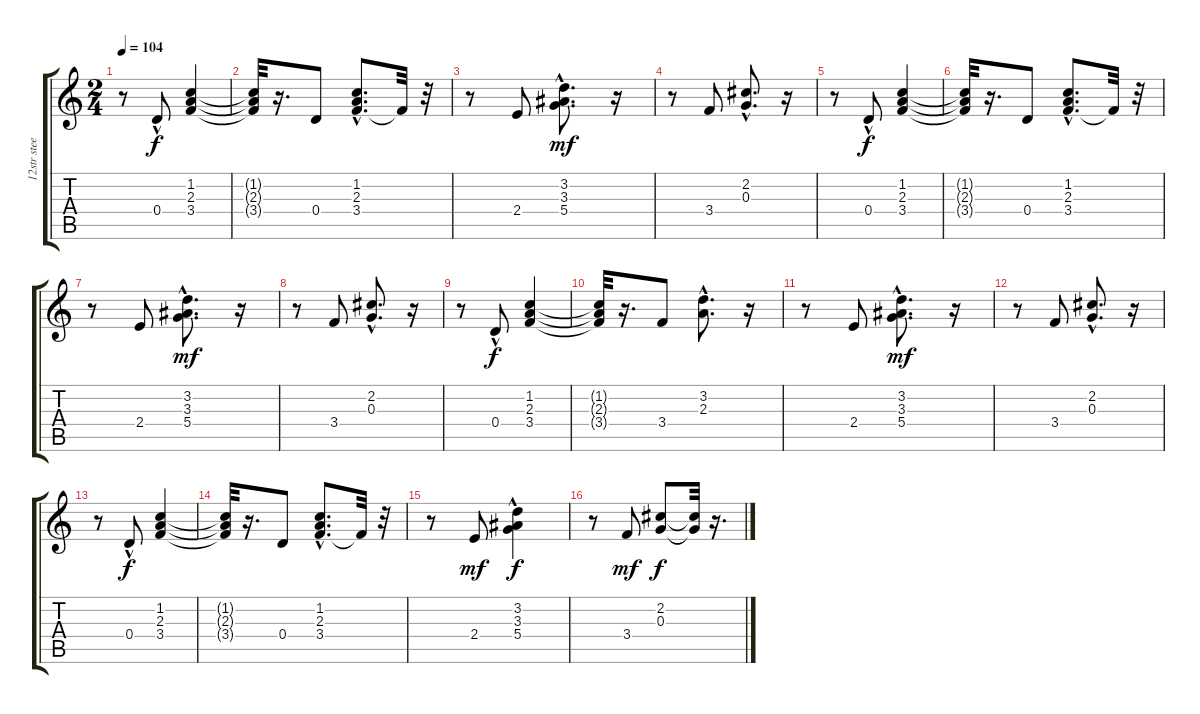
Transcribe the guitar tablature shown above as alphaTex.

\track ("12str steel" "12str stee") {instrument acousticguitarsteel}
\staff {score tabs}
\tuning (E4 B3 G3 D3 A2 E2) {hide}
\ts (2 4)
\tempo 104
\clef g2
\ks c
r.8{dy mf} 0.4{hac}.8{dy f} (1.2 2.3 3.4).4 |
(1.2{t} 2.3{t} 3.4{t}).32 r.16{d} 0.4.8 (1.2{hac} 2.3{hac} 3.4{hac}).8{d} 3.4{t}.32 r.32 |
r.8 2.4.8 (3.2 3.3{hac} 5.4).8{d dy mf} r.16 |
r.8 3.4.8 (2.2{hac} 0.3{hac}).8{d} r.16 |
r.8 0.4{hac}.8{dy f} (1.2 2.3 3.4).4 |
(1.2{t} 2.3{t} 3.4{t}).32 r.16{d} 0.4.8 (1.2{hac} 2.3{hac} 3.4{hac}).8{d} 3.4{t}.32 r.32 |
r.8 2.4.8 (3.2 3.3{hac} 5.4).8{d dy mf} r.16 |
r.8 3.4.8 (2.2{hac} 0.3{hac}).8{d} r.16 |
r.8 0.4{hac}.8{dy f} (1.2 2.3 3.4).4 |
(1.2{t} 2.3{t} 3.4{t}).32 r.16{d} 3.4.8 (3.2{hac} 2.3{hac}).8{d} r.16 |
r.8 2.4.8 (3.2 3.3{hac} 5.4).8{d dy mf} r.16 |
r.8 3.4.8 (2.2{hac} 0.3{hac}).8{d} r.16 |
r.8 0.4{hac}.8{dy f} (1.2 2.3 3.4).4 |
(1.2{t} 2.3{t} 3.4{t}).32 r.16{d} 0.4.8 (1.2{hac} 2.3{hac} 3.4{hac}).8{d} 3.4{t}.32 r.32 |
r.8 2.4.8{dy mf} (3.2{hac} 3.3{hac} 5.4).4{dy f} |
r.8 3.4.8{dy mf} (2.2 0.3).8{dy f} (2.2{t} 0.3{t}).32 r.16{d}
